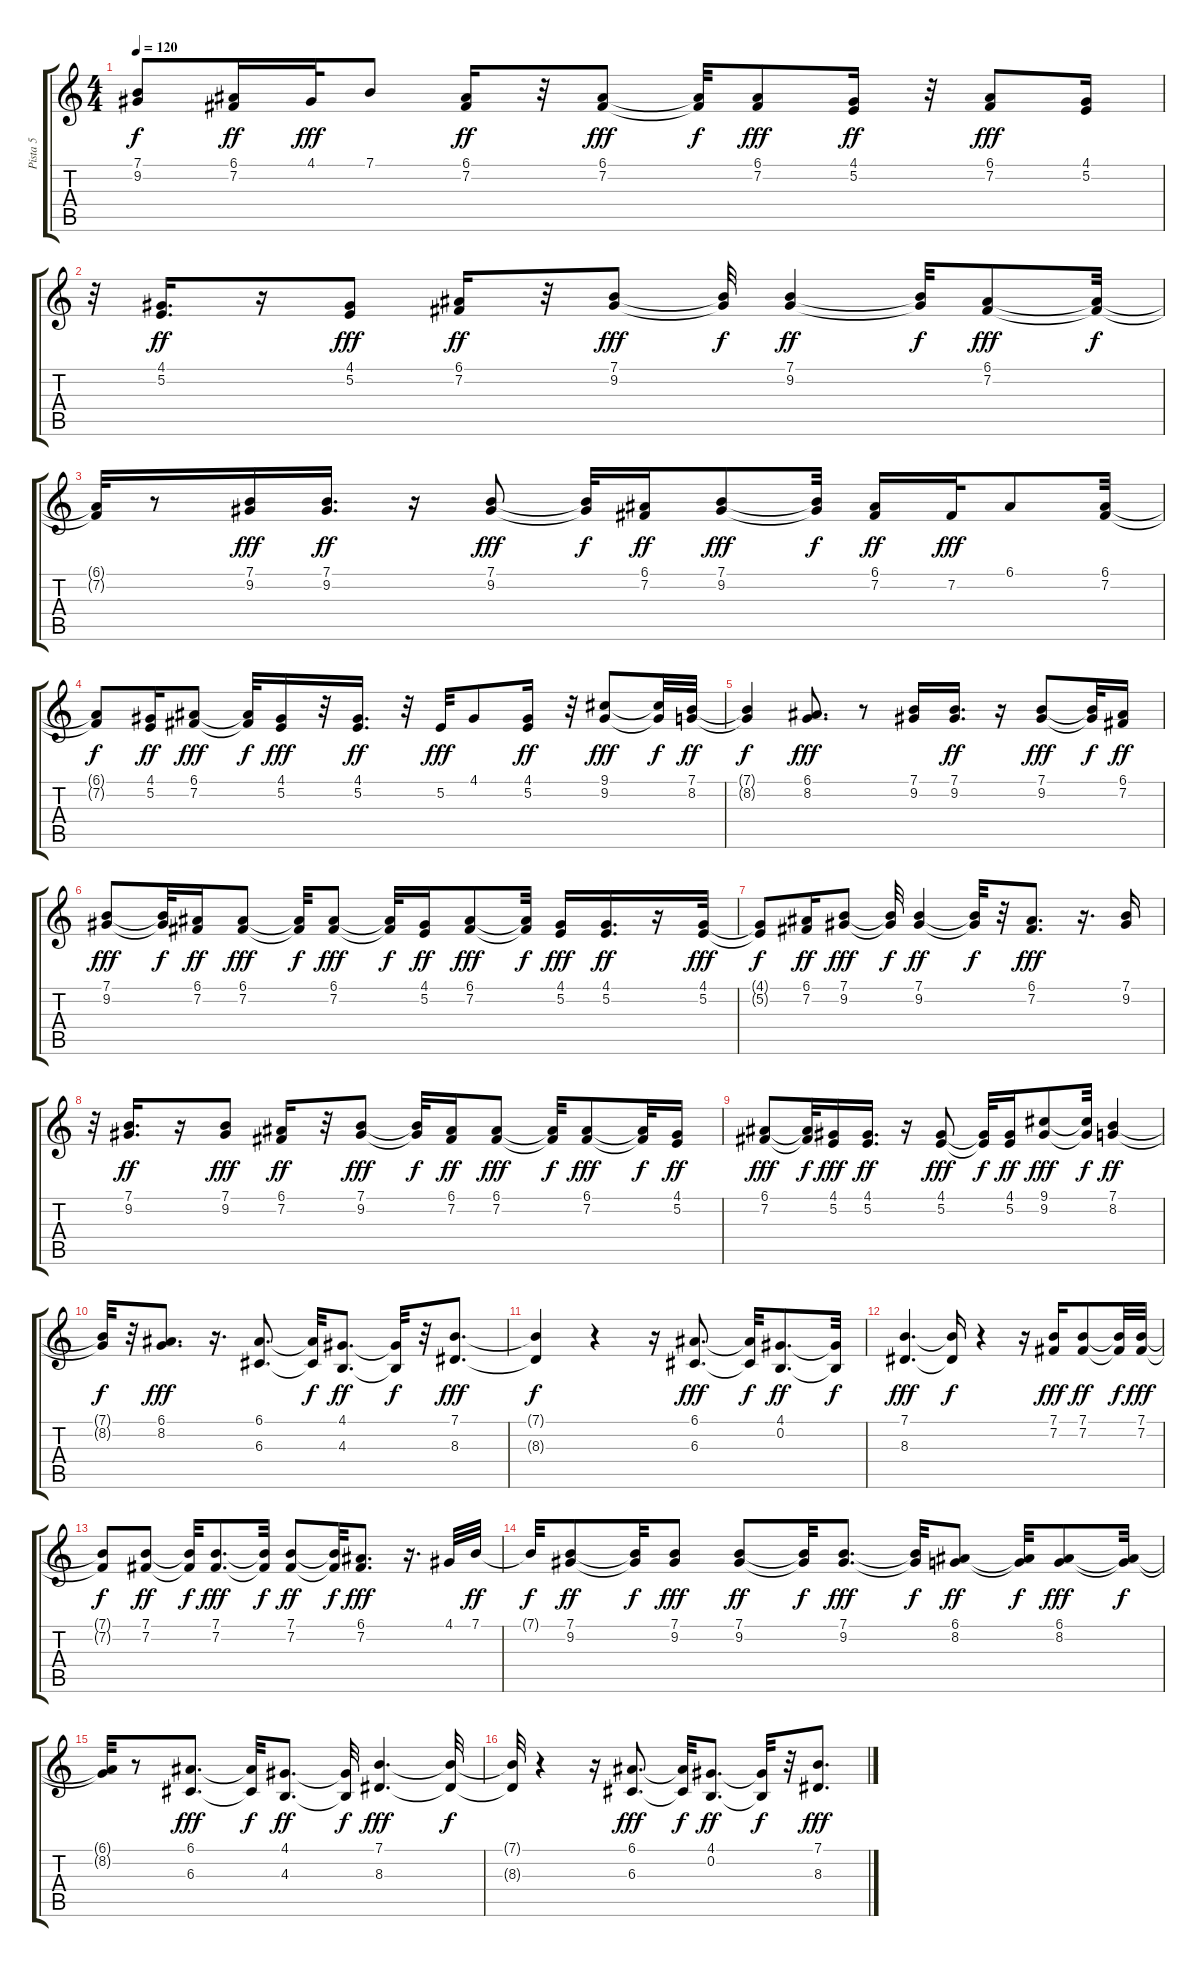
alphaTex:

\track ("Pista 5" "Pista 5") {instrument choiraahs}
\staff {score tabs}
\tuning (E4 B3 G3 D3 A2 E2) {hide}
\ts (4 4)
\tempo 120
\clef g2
\ks c
(7.1{t} 9.2{t}).8{dy f} (6.1 7.2).16{dy ff} 4.1.32{dy fff} 7.1.8 (6.1 7.2).16{dy ff} r.32 (6.1 7.2).8{dy fff} (6.1{t} 7.2{t}).32{dy f} (6.1 7.2).8{dy fff} (4.1 5.2).16{dy ff} r.32 (6.1 7.2).8{dy fff} (4.1 5.2).16 |
r.32 (4.1 5.2).16{d dy ff} r.16 (4.1 5.2).8{dy fff} (6.1 7.2).16{dy ff} r.32 (7.1 9.2).8{dy fff} (7.1{t} 9.2{t}).32{dy f} (7.1 9.2).4{dy ff} (7.1{t} 9.2{t}).32{dy f} (6.1 7.2).8{dy fff} (6.1{t} 7.2{t}).32{dy f} |
(6.1{t} 7.2{t}).32 r.8 (7.1 9.2).16{dy fff} (7.1 9.2).16{d dy ff} r.16 (7.1 9.2).8{dy fff} (7.1{t} 9.2{t}).32{dy f} (6.1 7.2).16{dy ff} (7.1 9.2).8{dy fff} (7.1{t} 9.2{t}).32{dy f} (6.1 7.2).16{dy ff} 7.2.32{dy fff} 6.1.8 (6.1 7.2).32 |
(6.1{t} 7.2{t}).8{dy f} (4.1 5.2).16{dy ff} (6.1 7.2).8{dy fff} (6.1{t} 7.2{t}).32{dy f} (4.1 5.2).16{dy fff} r.32 (4.1 5.2).16{d dy ff} r.32 5.2.32{dy fff} 4.1.8 (4.1 5.2).16{dy ff} r.32 (9.1 9.2).8{dy fff} (9.1{t} 9.2{t}).32{dy f} (7.1 8.2).32{dy ff} |
(7.1{t} 8.2{t}).4{dy f} (6.1 8.2).8{d dy fff} r.8 (7.1 9.2).16 (7.1 9.2).16{d dy ff} r.16 (7.1 9.2).8{dy fff} (7.1{t} 9.2{t}).32{dy f} (6.1 7.2).16{dy ff} |
(7.1 9.2).8{dy fff} (7.1{t} 9.2{t}).32{dy f} (6.1 7.2).16{dy ff} (6.1 7.2).8{dy fff} (6.1{t} 7.2{t}).32{dy f} (6.1 7.2).8{dy fff} (6.1{t} 7.2{t}).32{dy f} (4.1 5.2).16{dy ff} (6.1 7.2).8{dy fff} (6.1{t} 7.2{t}).32{dy f} (4.1 5.2).16{dy fff} (4.1 5.2).16{d dy ff} r.16 (4.1 5.2).32{dy fff} |
(4.1{t} 5.2{t}).8{dy f} (6.1 7.2).16{dy ff} (7.1 9.2).8{dy fff} (7.1{t} 9.2{t}).32{dy f} (7.1 9.2).4{dy ff} (7.1{t} 9.2{t}).32{dy f} r.32 (6.1 7.2).8{d dy fff} r.16{d} (7.1 9.2).16 |
r.32 (7.1 9.2).16{d dy ff} r.16 (7.1 9.2).8{dy fff} (6.1 7.2).16{dy ff} r.32 (7.1 9.2).8{dy fff} (7.1{t} 9.2{t}).32{dy f} (6.1 7.2).16{dy ff} (6.1 7.2).8{dy fff} (6.1{t} 7.2{t}).32{dy f} (6.1 7.2).8{dy fff} (6.1{t} 7.2{t}).32{dy f} (4.1 5.2).16{dy ff} |
(6.1 7.2).8{dy fff} (6.1{t} 7.2{t}).32{dy f} (4.1 5.2).16{dy fff} (4.1 5.2).16{d dy ff} r.16 (4.1 5.2).8{dy fff} (4.1{t} 5.2{t}).32{dy f} (4.1 5.2).16{dy ff} (9.1 9.2).8{dy fff} (9.1{t} 9.2{t}).32{dy f} (7.1 8.2).4{dy ff} |
(7.1{t} 8.2{t}).32{dy f} r.32 (6.1 8.2).8{d dy fff} r.16{d} (6.1 6.3).8{d} (6.1{t} 6.3{t}).32{dy f} (4.1 4.3).8{d dy ff} (4.1{t} 4.3{t}).32{dy f} r.32 (7.1 8.3).8{d dy fff} |
(7.1{t} 8.3{t}).4{dy f} r.4 r.16 (6.1 6.3).8{d dy fff} (6.1{t} 6.3{t}).32{dy f} (4.1 0.2).8{d dy ff} (4.1{t} 0.2{t}).32{dy f} |
(7.1 8.3).4{d dy fff} (7.1{t} 8.3{t}).16{dy f} r.4 r.16 (7.1 7.2).16{dy fff} (7.1 7.2).8{dy ff} (7.1{t} 7.2{t}).32{dy f} (7.1 7.2).32{dy fff} |
(7.1{t} 7.2{t}).8{dy f} (7.1 7.2).8{dy ff} (7.1{t} 7.2{t}).32{dy f} (7.1 7.2).8{d dy fff} (7.1{t} 7.2{t}).32{dy f} (7.1 7.2).8{dy ff} (7.1{t} 7.2{t}).32{dy f} (6.1 7.2).8{d dy fff} r.16{d} 4.1.32 7.1.32{dy ff} |
7.1{t}.32{dy f} (7.1 9.2).8{dy ff} (7.1{t} 9.2{t}).32{dy f} (7.1 9.2).8{dy fff} (7.1 9.2).8{dy ff} (7.1{t} 9.2{t}).32{dy f} (7.1 9.2).8{d dy fff} (7.1{t} 9.2{t}).32{dy f} (6.1 8.2).8{dy ff} (6.1{t} 8.2{t}).32{dy f} (6.1 8.2).8{dy fff} (6.1{t} 8.2{t}).32{dy f} |
(6.1{t} 8.2{t}).32 r.8 (6.1 6.3).8{d dy fff} (6.1{t} 6.3{t}).32{dy f} (4.1 4.3).8{d dy ff} (4.1{t} 4.3{t}).32{dy f} (7.1 8.3).4{d dy fff} (7.1{t} 8.3{t}).32{dy f} |
(7.1{t} 8.3{t}).32 r.4 r.16 (6.1 6.3).8{d dy fff} (6.1{t} 6.3{t}).32{dy f} (4.1 0.2).8{d dy ff} (4.1{t} 0.2{t}).32{dy f} r.32 (7.1 8.3).8{d dy fff}
